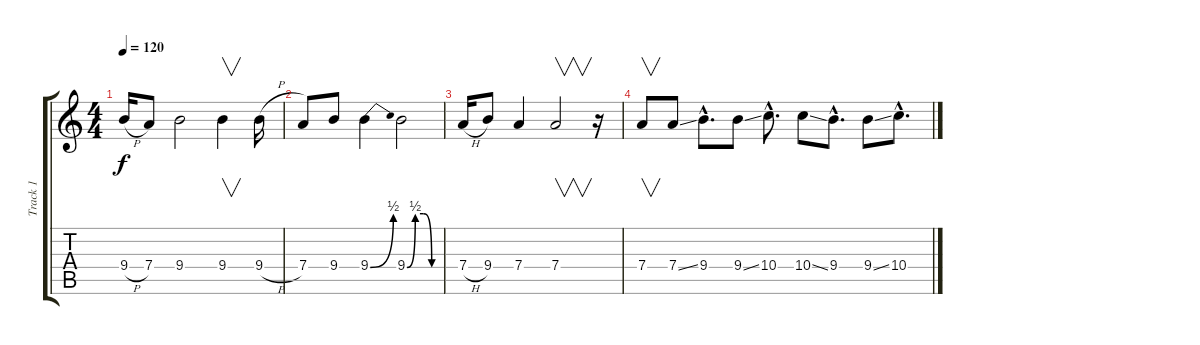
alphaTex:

\track ("Track 1" "Track 1") {instrument overdrivenguitar}
\staff {score tabs}
\tuning (E4 B3 G3 D3 A2 E2) {hide}
\ts (4 4)
\tempo 120
\clef g2
\ks c
9.4{h}.16{dy f instrument overdrivenguitar} 7.4.8 9.4.2 9.4.4{v} 9.4{h}.16 |
7.4.8 9.4.8 9.4{be (bend 0 0 60 2)}.4 9.4{be (custom 0 0 15 2 30 2 45 0 60 0)}.2 |
7.4{h}.16 9.4.8 7.4.4 7.4.2{v} r.16 |
7.4.8{v} 7.4{ss}.8 9.4{hac}.8{d} 9.4{ss}.8 10.4{hac}.8{d} 10.4{ss}.8 9.4{hac}.8{d} 9.4{ss}.8 10.4{hac}.8{d}
